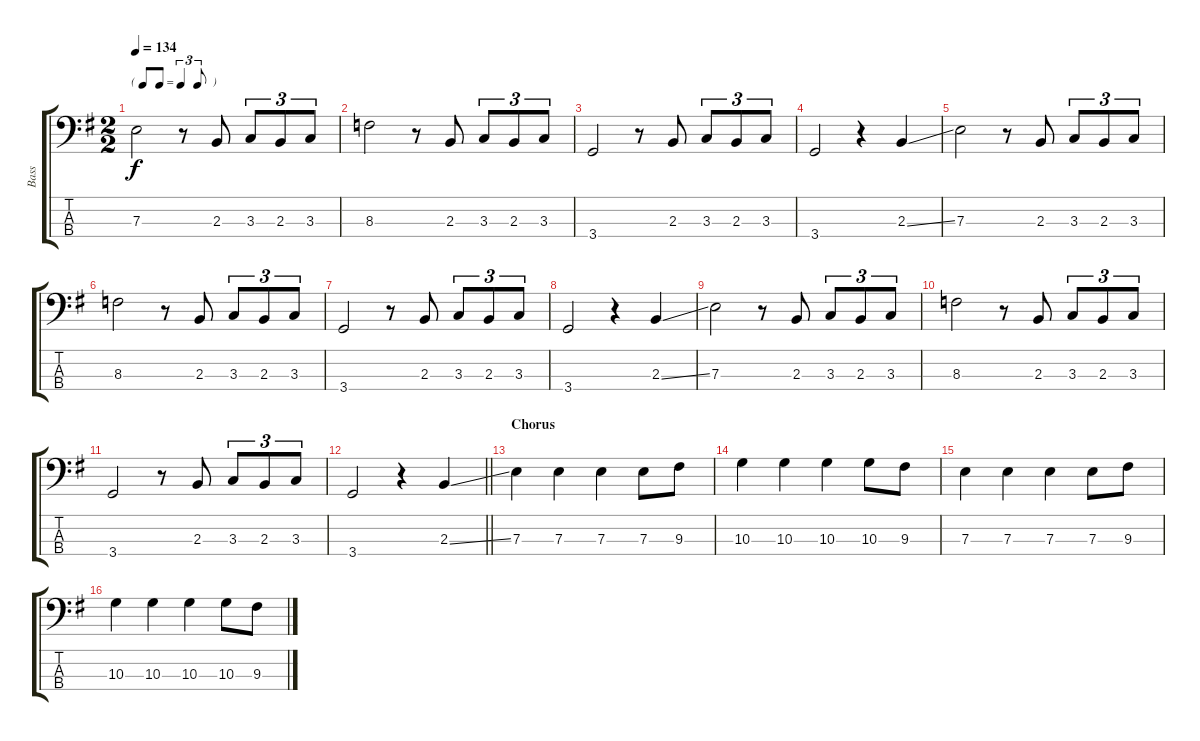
\track ("Bass" "Bass") {instrument electricbassfinger}
\staff {score tabs}
\tuning (G2 D2 A1 E1) {hide}
\ts (2 2)
\tf triplet8th
\tempo 134
\clef f4
\ks g
7.3.2{dy f} r.8 2.3.8 3.3.8{tu (3 2)} 2.3.8{tu (3 2)} 3.3.8{tu (3 2)} |
8.3.2 r.8 2.3.8 3.3.8{tu (3 2)} 2.3.8{tu (3 2)} 3.3.8{tu (3 2)} |
3.4.2 r.8 2.3.8 3.3.8{tu (3 2)} 2.3.8{tu (3 2)} 3.3.8{tu (3 2)} |
3.4.2 r.4 2.3{ss}.4 |
7.3.2 r.8 2.3.8 3.3.8{tu (3 2)} 2.3.8{tu (3 2)} 3.3.8{tu (3 2)} |
8.3.2 r.8 2.3.8 3.3.8{tu (3 2)} 2.3.8{tu (3 2)} 3.3.8{tu (3 2)} |
3.4.2 r.8 2.3.8 3.3.8{tu (3 2)} 2.3.8{tu (3 2)} 3.3.8{tu (3 2)} |
3.4.2 r.4 2.3{ss}.4 |
7.3.2 r.8 2.3.8 3.3.8{tu (3 2)} 2.3.8{tu (3 2)} 3.3.8{tu (3 2)} |
8.3.2 r.8 2.3.8 3.3.8{tu (3 2)} 2.3.8{tu (3 2)} 3.3.8{tu (3 2)} |
3.4.2 r.8 2.3.8 3.3.8{tu (3 2)} 2.3.8{tu (3 2)} 3.3.8{tu (3 2)} |
\barLineRight lightlight
3.4.2 r.4 2.3{ss}.4 |
\section ("" "Chorus")
7.3.4 7.3.4 7.3.4 7.3.8 9.3.8 |
10.3.4 10.3.4 10.3.4 10.3.8 9.3.8 |
7.3.4 7.3.4 7.3.4 7.3.8 9.3.8 |
10.3.4 10.3.4 10.3.4 10.3.8 9.3.8
